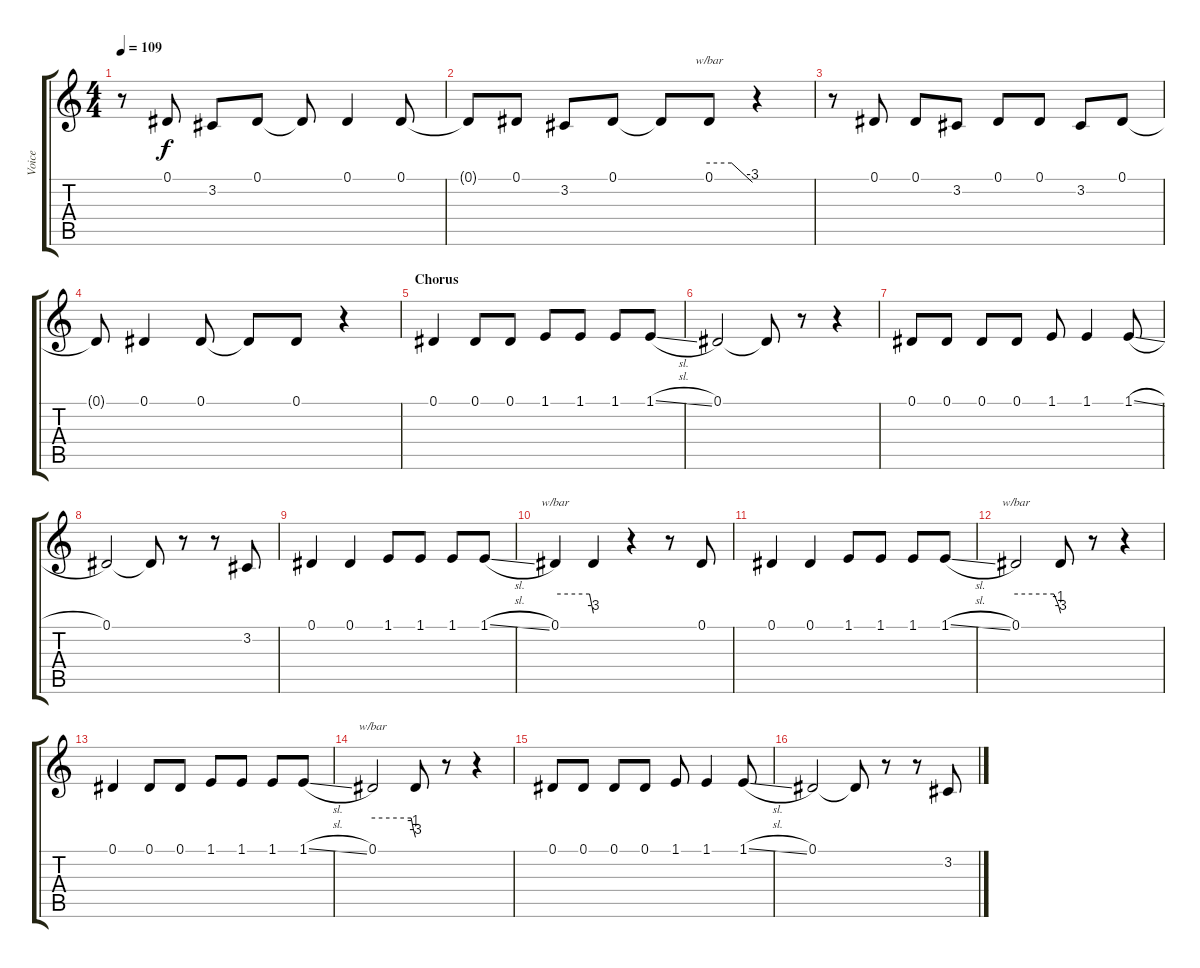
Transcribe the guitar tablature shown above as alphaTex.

\track ("Voice" "Voice") {instrument lead6voice}
\staff {score tabs}
\tuning (Eb4 Bb3 Gb3 Db3 Ab2 Eb2) {hide}
\ts (4 4)
\tempo 109
\clef g2
\ks c
r.8{dy f} 0.1.8 3.2.8 0.1.8 0.1{t}.8 0.1.4 0.1.8 |
0.1{t}.8 0.1.8 3.2.8 0.1.8 0.1{t}.8 0.1.8{tbe (custom default 0 0 31 0 60 -12)} r.4 |
r.8 0.1.8 0.1.8 3.2.8 0.1.8 0.1.8 3.2.8 0.1.8 |
0.1{t}.8 0.1.4 0.1.8 0.1{t}.8 0.1.8 r.4 |
\section ("" "Chorus")
0.1.4 0.1.8 0.1.8 1.1.8 1.1.8 1.1.8 1.1{sl}.8 |
0.1.2 0.1{t}.8 r.8 r.4 |
0.1.8 0.1.8 0.1.8 0.1.8 1.1.8 1.1.4 1.1{sl}.8 |
0.1.2 0.1{t}.8 r.8 r.8 3.2.8 |
0.1.4 0.1.4 1.1.8 1.1.8 1.1.8 1.1{sl}.8 |
0.1.4{tbe (custom default 0 0 54 0 60 -12)} 0.1{t}.4 r.4 r.8 0.1.8 |
0.1.4 0.1.4 1.1.8 1.1.8 1.1.8 1.1{sl}.8 |
0.1.2{tbe (custom default 0 0 51 0 57 -4 60 -12)} 0.1{t}.8 r.8 r.4 |
0.1.4 0.1.8 0.1.8 1.1.8 1.1.8 1.1.8 1.1{sl}.8 |
0.1.2{tbe (custom default 0 0 54 0 57 -4 60 -12)} 0.1{t}.8 r.8 r.4 |
0.1.8 0.1.8 0.1.8 0.1.8 1.1.8 1.1.4 1.1{sl}.8 |
0.1.2 0.1{t}.8 r.8 r.8 3.2.8
